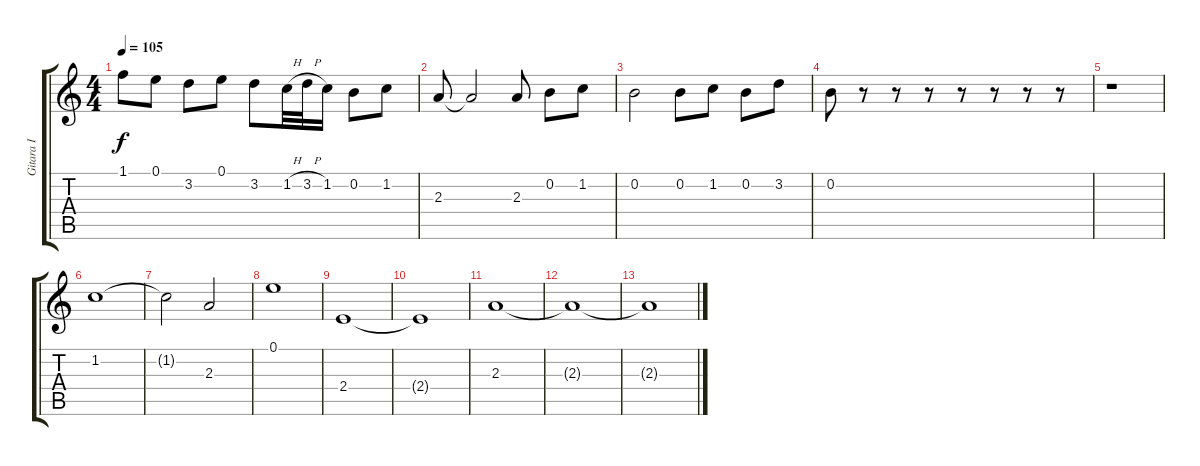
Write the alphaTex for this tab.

\track ("Gitara I" "Gitara I") {instrument distortionguitar}
\staff {score tabs}
\tuning (E4 B3 G3 D3 A2 E2) {hide}
\ts (4 4)
\tempo 105
\clef g2
\ks c
1.1.8{dy f} 0.1.8 3.2.8 0.1.8 3.2.8 1.2{h}.32 3.2{h}.32 1.2.16 0.2.8 1.2.8 |
2.3.8 2.3{t}.2 2.3.8 0.2.8 1.2.8 |
0.2.2 0.2.8 1.2.8 0.2.8 3.2.8 |
0.2.8 r.8 r.8 r.8 r.8 r.8 r.8 r.8 |
r.1 |
1.2.1 |
1.2{t}.2 2.3.2 |
0.1.1 |
2.4.1 |
2.4{t}.1 |
2.3.1 |
2.3{t}.1 |
2.3{t}.1
